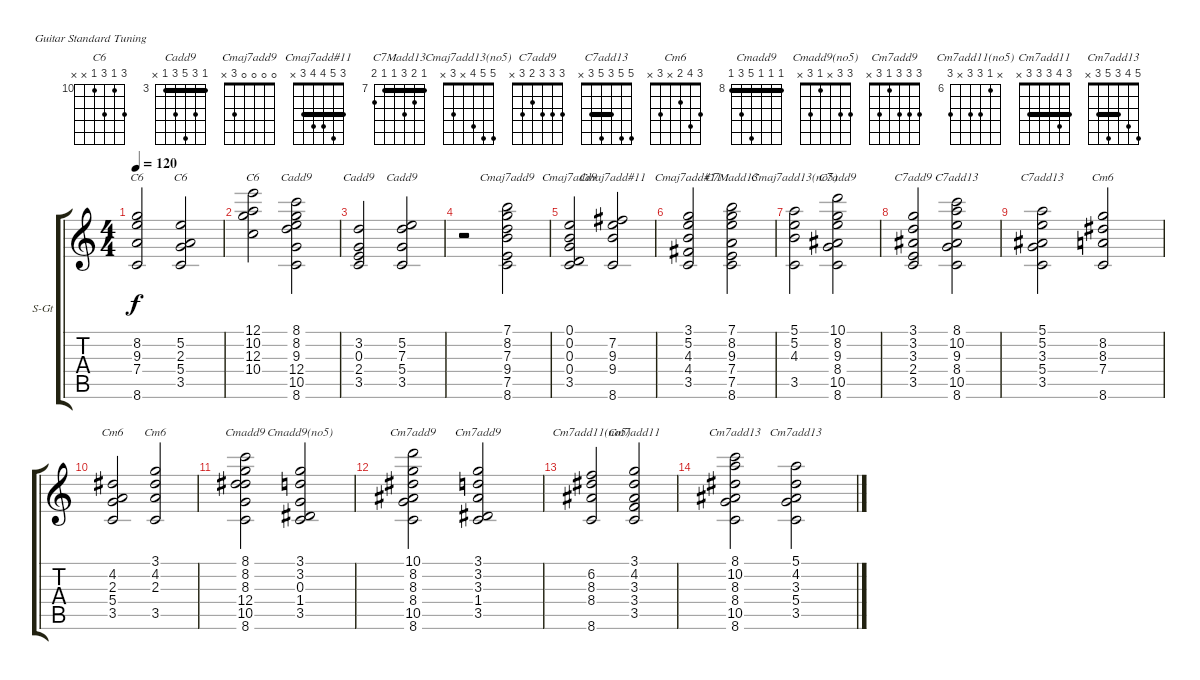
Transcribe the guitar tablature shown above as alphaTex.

\defaultSystemsLayout 4
\bracketExtendMode groupsimilarinstruments
\firstSystemTrackNameOrientation horizontal
\otherSystemsTrackNameOrientation horizontal
\track ("Steel Guitar" "S-Gt") {instrument acousticguitarsteel}
\staff {score tabs}
\tuning (E4 B3 G3 D3 A2 E2)
\chord ("C6" x 8 9 7 x 8) {firstfret 7 showfingering false}
\chord ("C6" x 5 2 5 3 x) {showfingering false}
\chord ("C6" 12 10 12 10 x x) {firstfret 10 showfingering false}
\chord ("Cadd9" 8 8 9 12 10 8) {firstfret 8 showfingering false barre (8 8)}
\chord ("Cadd9" x 3 0 2 3 x) {showfingering false}
\chord ("Cadd9" 3 5 7 5 3 x) {firstfret 3 showfingering false barre 3}
\chord ("Cmaj7add9" 7 8 7 9 7 8) {firstfret 7 showfingering false barre (7 7)}
\chord ("Cmaj7add9" 0 0 0 0 3 x) {showfingering false}
\chord ("Cmaj7add#11" x 7 9 9 x 8) {firstfret 7 showfingering false}
\chord ("Cmaj7add#11" 3 5 4 4 3 x) {showfingering false barre 3}
\chord ("C7Madd13" 7 8 9 7 7 8) {firstfret 7 showfingering false barre (7 7)}
\chord ("Cmaj7add13(no5)" 5 5 4 x 3 x) {showfingering false}
\chord ("C7add9" 10 8 9 8 10 8) {firstfret 8 showfingering false barre (8 8)}
\chord ("C7add9" 3 3 3 2 3 x) {showfingering false}
\chord ("C7add13" 8 10 9 8 10 8) {firstfret 8 showfingering false barre (8 8)}
\chord ("C7add13" 5 5 3 5 3 x) {showfingering false barre 3}
\chord ("Cm6" x 8 8 7 x 8) {firstfret 7 showfingering false}
\chord ("Cm6" x 4 2 5 3 x) {showfingering false}
\chord ("Cm6" 3 4 2 x 3 x) {showfingering false}
\chord ("Cmadd9" 8 8 8 12 10 8) {firstfret 8 showfingering false barre (8 8 8)}
\chord ("Cmadd9(no5)" 3 3 x 1 3 x) {showfingering false}
\chord ("Cm7add9" 10 8 8 8 10 8) {firstfret 8 showfingering false barre (8 8 8)}
\chord ("Cm7add9" 3 3 3 1 3 x) {showfingering false}
\chord ("Cm7add11(no5)" x 6 8 8 x 8) {firstfret 6 showfingering false}
\chord ("Cm7add11" 3 4 3 3 3 x) {showfingering false barre (3 3 3)}
\chord ("Cm7add13" 8 10 8 8 10 8) {firstfret 8 showfingering false barre (8 8 8)}
\chord ("Cm7add13" 5 4 3 5 3 x) {showfingering false barre 3}
\ts (4 4)
\tempo 120
\clef g2
\ks c
(8.6 7.4 9.3 8.2).2{ch "C6" dy f instrument acousticguitarsteel} (3.5 2.3 5.4 5.2).2{ch "C6"} |
(10.4 10.2 12.3 12.1).2{ch "C6"} (8.6 10.5 12.4 9.3 8.2 8.1).2{ch "Cadd9"} |
(3.5 2.4 3.2 0.3).2{ch "Cadd9"} (3.5 5.4 7.3 5.2).2{ch "Cadd9"} |
r.2 (8.6 7.5 9.4 7.3 8.2 7.1).2{ch "Cmaj7add9"} |
(3.5 0.4 0.3 0.2 0.1).2{ch "Cmaj7add9"} (8.6 9.4 9.3 7.2).2{ch "Cmaj7add#11"} |
(3.5 4.4 4.3 5.2 3.1).2{ch "Cmaj7add#11"} (8.6 7.5 7.4 9.3 8.2 7.1).2{ch "C7Madd13"} |
(3.5 4.3 5.2 5.1).2{ch "Cmaj7add13(no5)"} (8.6 10.5 8.4 9.3 8.2 10.1).2{ch "C7add9"} |
(3.5 2.4 3.3 3.2 3.1).2{ch "C7add9"} (8.6 10.5 8.4 9.3 10.2 8.1).2{ch "C7add13"} |
(3.5 5.4 3.3 5.2 5.1).2{ch "C7add13"} (8.6 7.4 8.3 8.2).2{ch "Cm6"} |
(3.5 5.4 2.3 4.2).2{ch "Cm6"} (3.5 2.3 4.2 3.1).2{ch "Cm6"} |
(8.6 10.5 12.4 8.3 8.2 8.1).2{ch "Cmadd9"} (3.5 1.4 3.2 3.1 0.3).2{ch "Cmadd9(no5)"} |
(8.6 10.5 8.4 8.3 8.2 10.1).2{ch "Cm7add9"} (3.5 1.4 3.3 3.2 3.1).2{ch "Cm7add9"} |
(8.6 8.4 8.3 6.2).2{ch "Cm7add11(no5)"} (3.5 3.4 3.3 4.2 3.1).2{ch "Cm7add11"} |
(8.6 10.5 8.4 8.3 10.2 8.1).2{ch "Cm7add13"} (3.5 5.4 3.3 4.2 5.1).2{ch "Cm7add13"}
